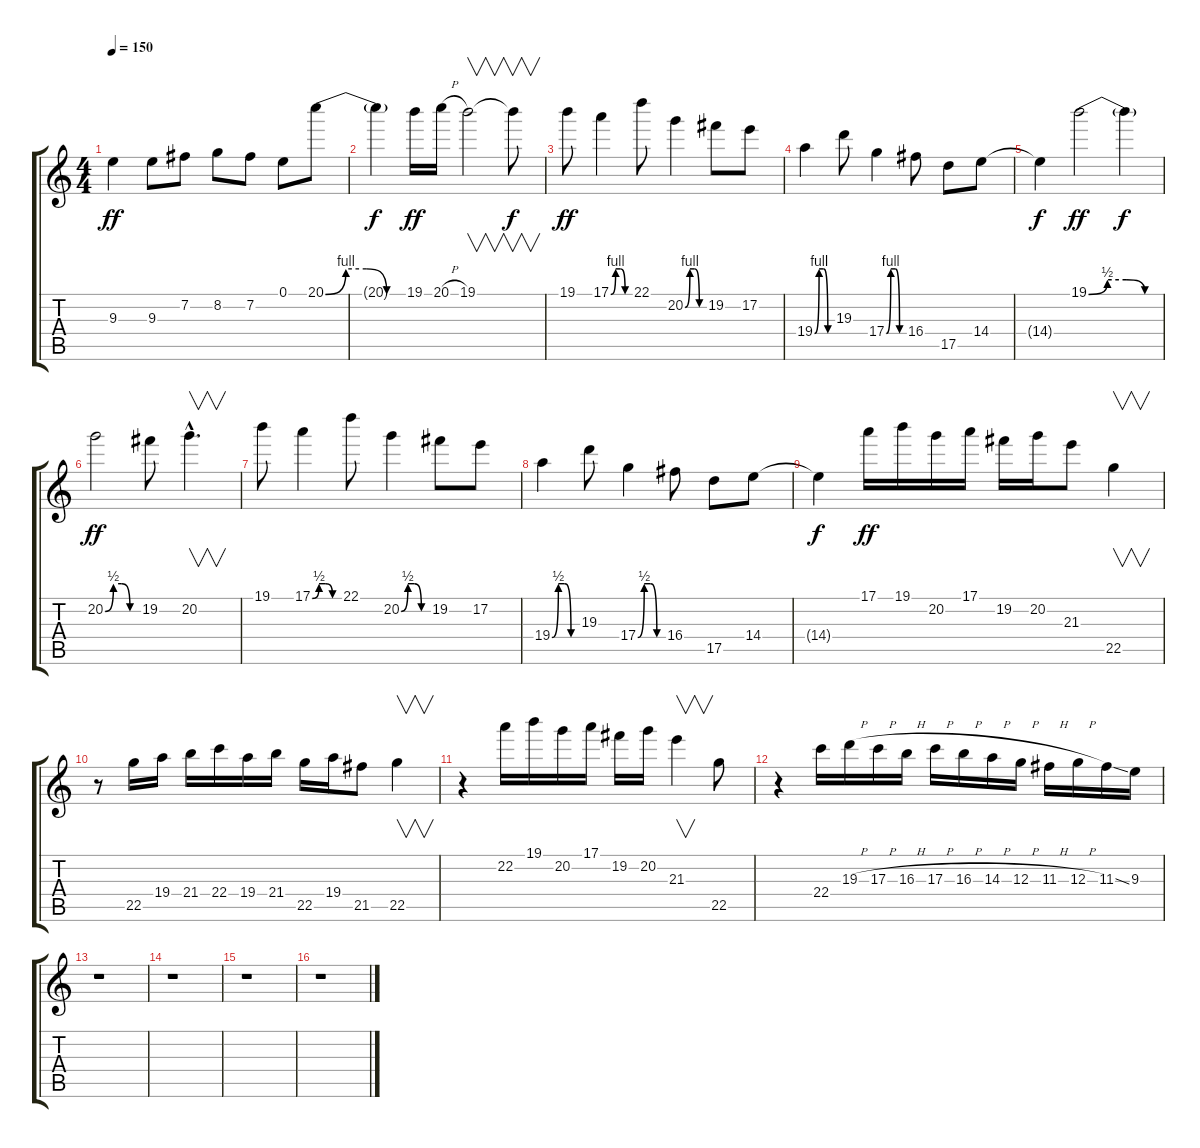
\track "" {instrument distortionguitar}
\staff {score tabs}
\tuning (E4 B3 G3 D3 A2 E2) {hide}
\ts (4 4)
\tempo 150
\clef g2
\ks c
9.3.4{dy ff} 9.3.8 7.2.8 8.2.8 7.2.8 0.1.8 20.1{be (custom 0 0 15 4 30 4 45 0 60 0)}.8 |
20.1{t}.4{dy f} 19.1.16{dy ff} 20.1{h}.16 19.1.2{v} 19.1{t}.8{v dy f} |
19.1.8{dy ff} 17.1{be (custom 0 0 15 4 30 4 45 0 60 0)}.4 22.1.8 20.2{be (custom 0 0 15 4 30 4 45 0 60 0)}.4 19.2.8 17.2.8 |
19.4{be (custom 0 0 15 4 30 4 45 0 60 0)}.4 19.3.8 17.4{be (custom 0 0 15 4 30 4 45 0 60 0)}.4 16.4.8 17.5.8 14.4.8 |
14.4{t}.4{dy f} 19.1{be (custom 0 0 15 2 30 2 45 0 60 0)}.2{dy ff} 19.1{t}.4{dy f} |
20.2{be (custom 0 0 15 2 30 2 45 0 60 0)}.2{dy ff} 19.2.8 20.2{hac}.4{v d} |
19.1.8 17.1{be (custom 0 0 15 2 30 2 45 0 60 0)}.4 22.1.8 20.2{be (custom 0 0 15 2 30 2 45 0 60 0)}.4 19.2.8 17.2.8 |
19.4{be (custom 0 0 15 2 30 2 45 0 60 0)}.4 19.3.8 17.4{be (custom 0 0 15 2 30 2 45 0 60 0)}.4 16.4.8 17.5.8 14.4.8 |
14.4{t}.4{dy f} 17.1.16{dy ff} 19.1.16 20.2.16 17.1.16 19.2.16 20.2.16 21.3.8 22.5.4{v} |
r.8 22.5.16 19.4.16 21.4.16 22.4.16 19.4.16 21.4.16 22.5.16 19.4.16 21.5.8 22.5.4{v} |
r.4 22.2.16 19.1.16 20.2.16 17.1.16 19.2.16 20.2.16 21.3.4{v} 22.5.8 |
r.4 22.4.16 19.3{h}.16 17.3{h}.16 16.3{h}.16 17.3{h}.16 16.3{h}.16 14.3{h}.16 12.3{h}.16 11.3{h}.16 12.3{h}.16 11.3{ss}.16 9.3.16 |
r.1 |
r.1 |
r.1 |
r.1
